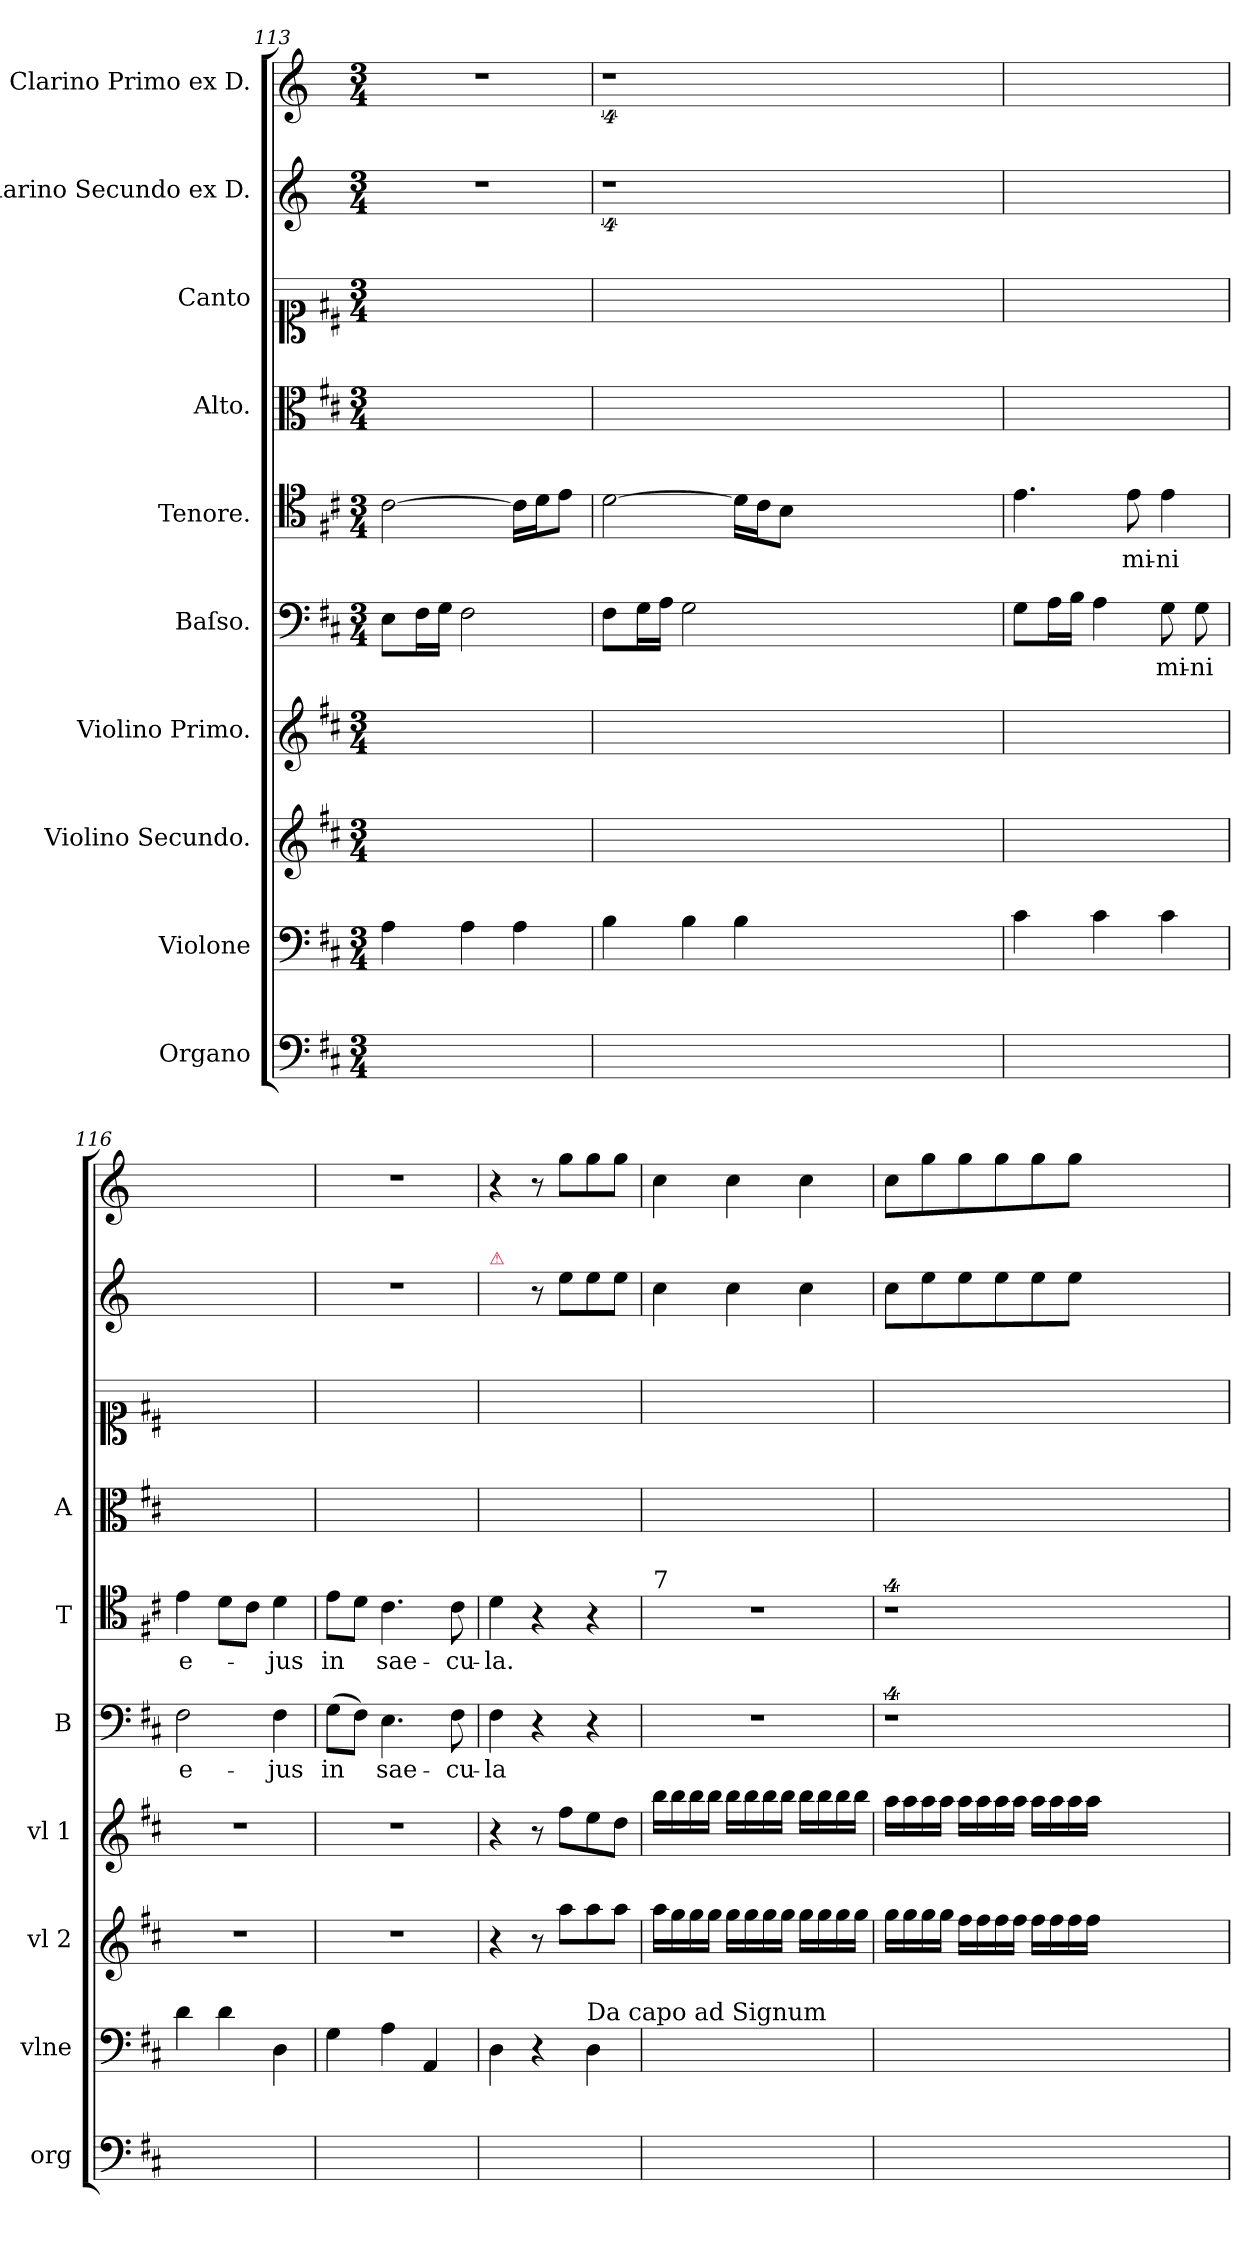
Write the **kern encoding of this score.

**kern	**kern	**kern	**kern	**kern	**text	**kern	**text	**kern	**kern	**kern	**kern
*part10	*part9	*part8	*part7	*part6	*part6	*part5	*part5	*part4	*part3	*part2	*part1
*staff10	*staff9	*staff8	*staff7	*staff6	*staff6	*staff5	*staff5	*staff4	*staff3	*staff2	*staff1
*I"Organo	*I"Violone	*I"Violino Secundo.	*I"Violino Primo.	*I"Baſso.	*	*I"Tenore.	*	*I"Alto.	*I"Canto	*I"Clarino Secundo ex D.	*I"Clarino Primo ex D.
*I'org	*I'vlne	*I'vl 2	*I'vl 1	*I'B	*	*I'T	*	*I'A	*	*	*
*clefF4	*clefF4	*clefG2	*clefG2	*clefF4	*	*clefC4	*	*clefC3	*clefC1	*clefG2	*clefG2
*	*	*	*	*	*	*	*	*	*	*ITrd-1c-2	*ITrd-1c-2
*k[f#c#]	*k[f#c#]	*k[f#c#]	*k[f#c#]	*k[f#c#]	*	*k[f#c#]	*	*k[f#c#]	*k[f#c#]	*k[f#c#]	*k[f#c#]
*M3/4	*M3/4	*M3/4	*M3/4	*M3/4	*	*M3/4	*	*M3/4	*M3/4	*M3/4	*M3/4
=113	=113	=113	=113	=113	=113	=113	=113	=113	=113	=113	=113
2.ryy	4A\	2.ryy	2.ryy	8E\L	.	[2c#\	.	2.ryy	2.ryy	2.r	2.r
.	.	.	.	16F#\L	.	.	.	.	.	.	.
.	.	.	.	16G\JJ	.	.	.	.	.	.	.
.	4A\	.	.	2F#\	.	.	.	.	.	.	.
.	4A\	.	.	.	.	16c#\LL]	.	.	.	.	.
.	.	.	.	.	.	16d\J	.	.	.	.	.
.	.	.	.	.	.	8e\J	.	.	.	.	.
=114	=114	=114	=114	=114	=114	=114	=114	=114	=114	=114	=114
2.ryy	4B\	0ryy	0ryy	8F#\L	.	[2d\	.	2.ryy	2.ryy	4%9r	4%9r
.	.	.	.	16G\L	.	.	.	.	.	.	.
.	.	.	.	16A\JJ	.	.	.	.	.	.	.
.	4B\	.	.	2G\	.	.	.	.	.	.	.
.	4B\	.	.	.	.	16d\LL]	.	.	.	.	.
.	.	.	.	.	.	16c#\J	.	.	.	.	.
.	.	.	.	.	.	8B\J	.	.	.	.	.
1.ryy	1.ryy	.	.	1.ryy	.	1.ryy	.	1.ryy	1.ryy	.	.
.	.	4ryy	4ryy	.	.	.	.	.	.	.	.
=115	=115	=115	=115	=115	=115	=115	=115	=115	=115	=115	=115
2.ryy	4c#\	2.ryy	2.ryy	8G\L	.	4.e\	.	2.ryy	2.ryy	2.ryy	2.ryy
.	.	.	.	16A\L	.	.	.	.	.	.	.
.	.	.	.	16B\JJ	.	.	.	.	.	.	.
.	4c#\	.	.	4A\	.	.	.	.	.	.	.
.	.	.	.	.	.	8e\	-mi-	.	.	.	.
.	4c#\	.	.	8G\	-mi-	4e\	-ni	.	.	.	.
.	.	.	.	8G\	-ni	.	.	.	.	.	.
=116	=116	=116	=116	=116	=116	=116	=116	=116	=116	=116	=116
2.ryy	4d\	2.r	2.r	2F#\	e-	4e\	e-	2.ryy	2.ryy	2.ryy	2.ryy
.	4d\	.	.	.	.	8d\L	.	.	.	.	.
.	.	.	.	.	.	8c#\J	.	.	.	.	.
.	4D\	.	.	4F#\	-jus	4d\	-jus	.	.	.	.
=117	=117	=117	=117	=117	=117	=117	=117	=117	=117	=117	=117
2.ryy	4G\	2.r	2.r	(8G\L	in	8e\L	in	2.ryy	2.ryy	2.r	2.r
.	.	.	.	8F#\J)	.	8d\J	.	.	.	.	.
.	4A\	.	.	4.E\	sae-	4.c#\	sae-	.	.	.	.
.	4AA/	.	.	.	.	.	.	.	.	.	.
.	.	.	.	8F#\	-cu-	8c#\	-cu-	.	.	.	.
=118	=118	=118	=118	=118	=118	=118	=118	=118	=118	=118	=118
!	!	!	!	!	!	!	!	!	!	!LO:TX:a:color=crimson:t=⚠	!
2.ryy	4D\	4r	4r	4F#\	-la	4d\	-la.	2.ryy	2.ryy	4ryy	4r
.	4r	8r	8r	4r	.	4r	.	.	.	8r	8r
.	.	8aa\L	8ff#\L	.	.	.	.	.	.	8ff#\L	8aa\L
!	!LO:TX:a:t=Da capo ad Signum	!	!	!	!	!	!	!	!	!	!
.	4D\	8aa\	8ee\	4r	.	4r	.	.	.	8ff#\	8aa\
.	.	8aa\J	8dd\J	.	.	.	.	.	.	8ff#\J	8aa\J
=119	=119	=119	=119	=119	=119	=119	=119	=119	=119	=119	=119
!	!	!	!	!	!	!LO:TX:a:t=7	!	!	!	!	!
2.ryy	4G\yy	16aa\LL	16bb\LL	2.r	.	2.r	.	2.ryy	2.ryy	4dd\	4dd\
.	.	16gg\	16bb\	.	.	.	.	.	.	.	.
.	.	16gg\	16bb\	.	.	.	.	.	.	.	.
.	.	16gg\JJ	16bb\JJ	.	.	.	.	.	.	.	.
.	4G\yy	16gg\LL	16bb\LL	.	.	.	.	.	.	4dd\	4dd\
.	.	16gg\	16bb\	.	.	.	.	.	.	.	.
.	.	16gg\	16bb\	.	.	.	.	.	.	.	.
.	.	16gg\JJ	16bb\JJ	.	.	.	.	.	.	.	.
.	4G\yy	16gg\LL	16bb\LL	.	.	.	.	.	.	4dd\	4dd\
.	.	16gg\	16bb\	.	.	.	.	.	.	.	.
.	.	16gg\	16bb\	.	.	.	.	.	.	.	.
.	.	16gg\JJ	16bb\JJ	.	.	.	.	.	.	.	.
=120	=120	=120	=120	=120	=120	=120	=120	=120	=120	=120	=120
2.ryy	4D\yy	16gg\LL	16aa\LL	4%9r	.	4%9r	.	2.ryy	2.ryy	8dd\L	8dd\L
.	.	16gg\	16aa\	.	.	.	.	.	.	.	.
.	.	16gg\	16aa\	.	.	.	.	.	.	8ff#\	8aa\
.	.	16gg\JJ	16aa\JJ	.	.	.	.	.	.	.	.
.	4D\yy	16ff#\LL	16aa\LL	.	.	.	.	.	.	8ff#\	8aa\
.	.	16ff#\	16aa\	.	.	.	.	.	.	.	.
.	.	16ff#\	16aa\	.	.	.	.	.	.	8ff#\	8aa\
.	.	16ff#\JJ	16aa\JJ	.	.	.	.	.	.	.	.
.	4D\yy	16ff#\LL	16aa\LL	.	.	.	.	.	.	8ff#\	8aa\
.	.	16ff#\	16aa\	.	.	.	.	.	.	.	.
.	.	16ff#\	16aa\	.	.	.	.	.	.	8ff#\J	8aa\J
.	.	16ff#\JJ	16aa\JJ	.	.	.	.	.	.	.	.
1.ryy	1.ryy	1.ryy	1.ryy	.	.	.	.	1.ryy	1.ryy	1.ryy	1.ryy
=	=	=	=	=	=	=	=	=	=	=	=
*-	*-	*-	*-	*-	*-	*-	*-	*-	*-	*-	*-
